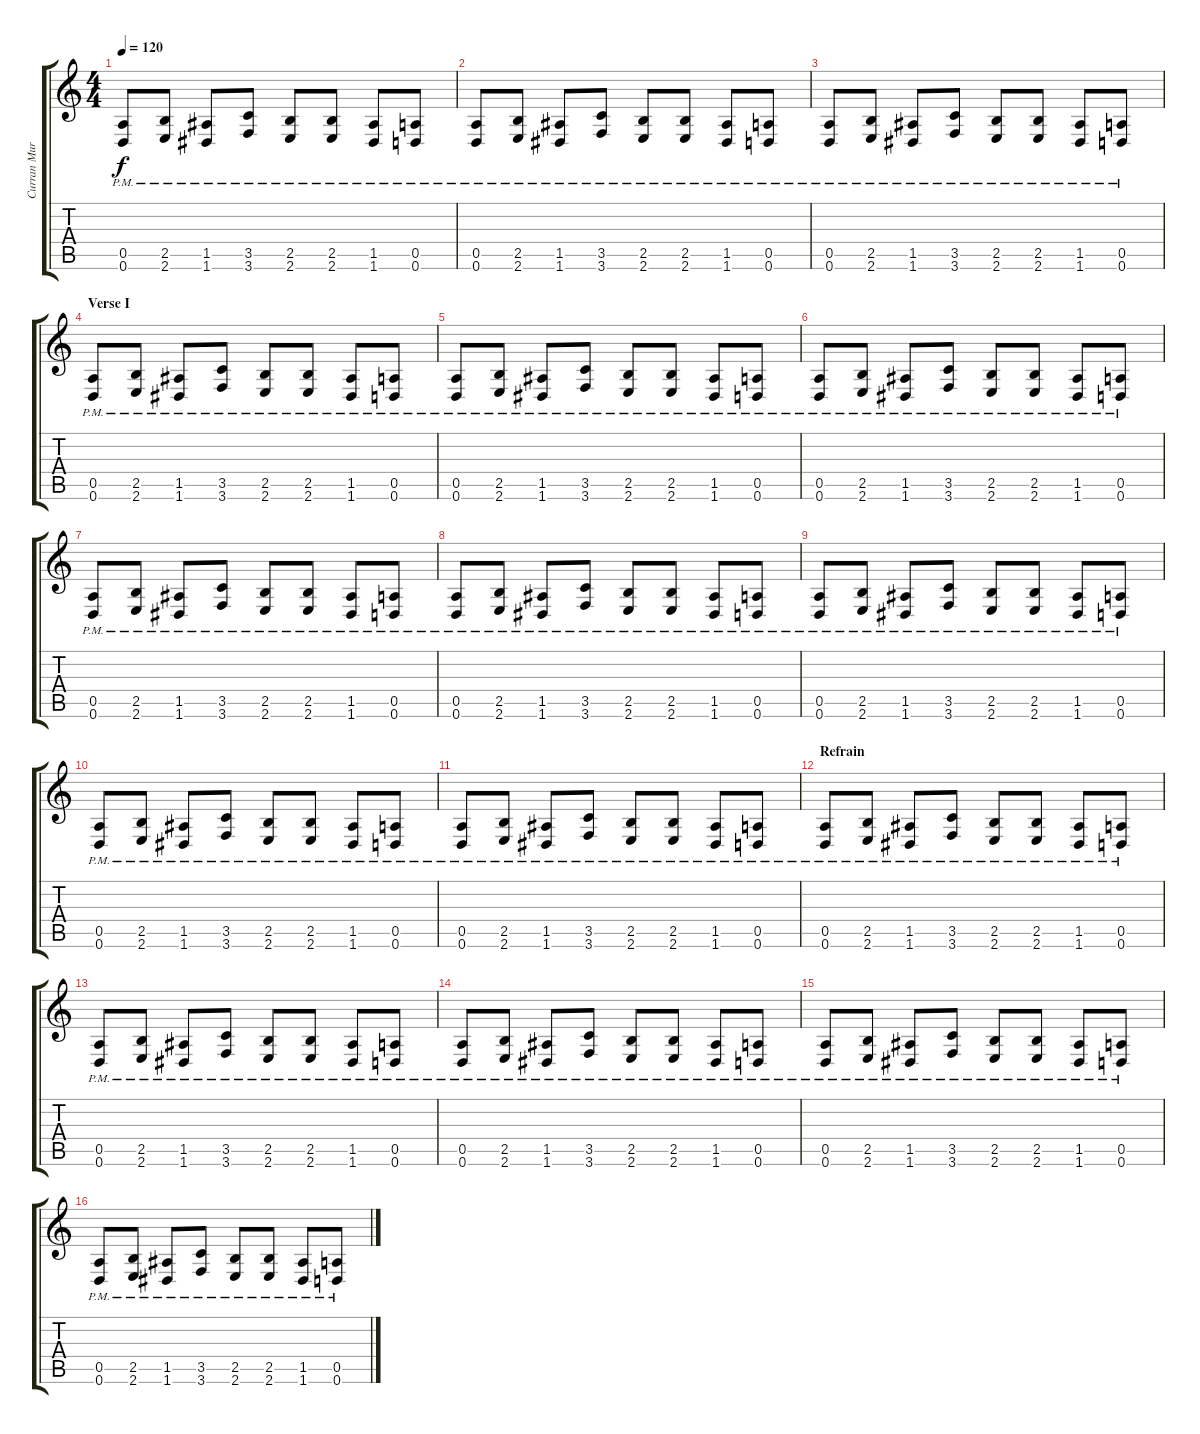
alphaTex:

\track ("Curran Murphy" "Curran Mur") {instrument distortionguitar}
\staff {score tabs}
\tuning (E4 B3 G3 D3 A2 D2) {hide}
\ts (4 4)
\tempo 120
\clef g2
\ks c
(0.5{pm} 0.6{pm}).8{dy f} (2.5{pm} 2.6{pm}).8 (1.5{pm} 1.6{pm}).8 (3.5{pm} 3.6{pm}).8 (2.5{pm} 2.6{pm}).8 (2.5{pm} 2.6{pm}).8 (1.5{pm} 1.6{pm}).8 (0.5{pm} 0.6{pm}).8 |
(0.5{pm} 0.6{pm}).8 (2.5{pm} 2.6{pm}).8 (1.5{pm} 1.6{pm}).8 (3.5{pm} 3.6{pm}).8 (2.5{pm} 2.6{pm}).8 (2.5{pm} 2.6{pm}).8 (1.5{pm} 1.6{pm}).8 (0.5{pm} 0.6{pm}).8 |
(0.5{pm} 0.6{pm}).8 (2.5{pm} 2.6{pm}).8 (1.5{pm} 1.6{pm}).8 (3.5{pm} 3.6{pm}).8 (2.5{pm} 2.6{pm}).8 (2.5{pm} 2.6{pm}).8 (1.5{pm} 1.6{pm}).8 (0.5{pm} 0.6{pm}).8 |
\section ("" "Verse I")
(0.5{pm} 0.6{pm}).8 (2.5{pm} 2.6{pm}).8 (1.5{pm} 1.6{pm}).8 (3.5{pm} 3.6{pm}).8 (2.5{pm} 2.6{pm}).8 (2.5{pm} 2.6{pm}).8 (1.5{pm} 1.6{pm}).8 (0.5{pm} 0.6{pm}).8 |
(0.5{pm} 0.6{pm}).8 (2.5{pm} 2.6{pm}).8 (1.5{pm} 1.6{pm}).8 (3.5{pm} 3.6{pm}).8 (2.5{pm} 2.6{pm}).8 (2.5{pm} 2.6{pm}).8 (1.5{pm} 1.6{pm}).8 (0.5{pm} 0.6{pm}).8 |
(0.5{pm} 0.6{pm}).8 (2.5{pm} 2.6{pm}).8 (1.5{pm} 1.6{pm}).8 (3.5{pm} 3.6{pm}).8 (2.5{pm} 2.6{pm}).8 (2.5{pm} 2.6{pm}).8 (1.5{pm} 1.6{pm}).8 (0.5{pm} 0.6{pm}).8 |
(0.5{pm} 0.6{pm}).8 (2.5{pm} 2.6{pm}).8 (1.5{pm} 1.6{pm}).8 (3.5{pm} 3.6{pm}).8 (2.5{pm} 2.6{pm}).8 (2.5{pm} 2.6{pm}).8 (1.5{pm} 1.6{pm}).8 (0.5{pm} 0.6{pm}).8 |
(0.5{pm} 0.6{pm}).8 (2.5{pm} 2.6{pm}).8 (1.5{pm} 1.6{pm}).8 (3.5{pm} 3.6{pm}).8 (2.5{pm} 2.6{pm}).8 (2.5{pm} 2.6{pm}).8 (1.5{pm} 1.6{pm}).8 (0.5{pm} 0.6{pm}).8 |
(0.5{pm} 0.6{pm}).8 (2.5{pm} 2.6{pm}).8 (1.5{pm} 1.6{pm}).8 (3.5{pm} 3.6{pm}).8 (2.5{pm} 2.6{pm}).8 (2.5{pm} 2.6{pm}).8 (1.5{pm} 1.6{pm}).8 (0.5{pm} 0.6{pm}).8 |
(0.5{pm} 0.6{pm}).8 (2.5{pm} 2.6{pm}).8 (1.5{pm} 1.6{pm}).8 (3.5{pm} 3.6{pm}).8 (2.5{pm} 2.6{pm}).8 (2.5{pm} 2.6{pm}).8 (1.5{pm} 1.6{pm}).8 (0.5{pm} 0.6{pm}).8 |
(0.5{pm} 0.6{pm}).8 (2.5{pm} 2.6{pm}).8 (1.5{pm} 1.6{pm}).8 (3.5{pm} 3.6{pm}).8 (2.5{pm} 2.6{pm}).8 (2.5{pm} 2.6{pm}).8 (1.5{pm} 1.6{pm}).8 (0.5{pm} 0.6{pm}).8 |
\section ("" "Refrain")
(0.5{pm} 0.6{pm}).8 (2.5{pm} 2.6{pm}).8 (1.5{pm} 1.6{pm}).8 (3.5{pm} 3.6{pm}).8 (2.5{pm} 2.6{pm}).8 (2.5{pm} 2.6{pm}).8 (1.5{pm} 1.6{pm}).8 (0.5{pm} 0.6{pm}).8 |
(0.5{pm} 0.6{pm}).8 (2.5{pm} 2.6{pm}).8 (1.5{pm} 1.6{pm}).8 (3.5{pm} 3.6{pm}).8 (2.5{pm} 2.6{pm}).8 (2.5{pm} 2.6{pm}).8 (1.5{pm} 1.6{pm}).8 (0.5{pm} 0.6{pm}).8 |
(0.5{pm} 0.6{pm}).8 (2.5{pm} 2.6{pm}).8 (1.5{pm} 1.6{pm}).8 (3.5{pm} 3.6{pm}).8 (2.5{pm} 2.6{pm}).8 (2.5{pm} 2.6{pm}).8 (1.5{pm} 1.6{pm}).8 (0.5{pm} 0.6{pm}).8 |
(0.5{pm} 0.6{pm}).8 (2.5{pm} 2.6{pm}).8 (1.5{pm} 1.6{pm}).8 (3.5{pm} 3.6{pm}).8 (2.5{pm} 2.6{pm}).8 (2.5{pm} 2.6{pm}).8 (1.5{pm} 1.6{pm}).8 (0.5{pm} 0.6{pm}).8 |
(0.5{pm} 0.6{pm}).8 (2.5{pm} 2.6{pm}).8 (1.5{pm} 1.6{pm}).8 (3.5{pm} 3.6{pm}).8 (2.5{pm} 2.6{pm}).8 (2.5{pm} 2.6{pm}).8 (1.5{pm} 1.6{pm}).8 (0.5{pm} 0.6{pm}).8
